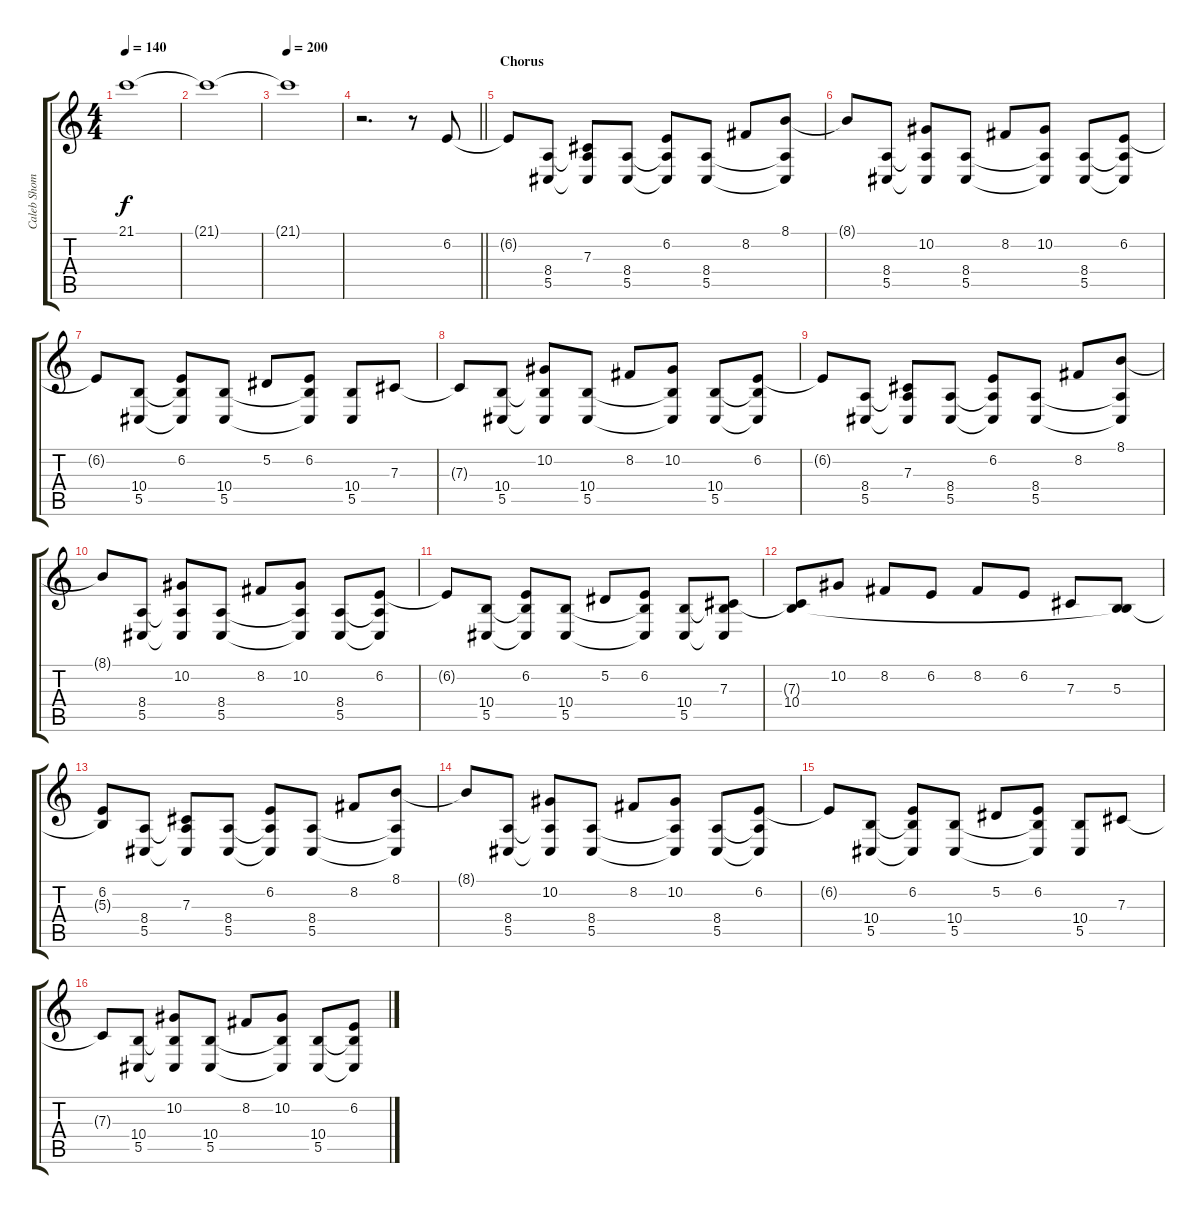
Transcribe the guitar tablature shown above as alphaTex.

\track ("Caleb Shomo" "Caleb Shom") {instrument pad3polysynth}
\staff {score tabs}
\tuning (Eb4 Bb3 Gb3 Db3 Ab2 Db2) {hide}
\ts (4 4)
\tempo 140
\clef g2
\ks c
21.1.1{dy f} |
21.1{t}.1 |
\tempo 190
\tempo 200
21.1{t}.1 |
\barLineRight lightlight
r.2{d} r.8 6.2.8{instrument lead2sawtooth} |
\section ("" "Chorus")
6.2{t}.8 (8.4 5.5).8 (7.3 8.4{t} 5.5{t}).8 (8.4 5.5).8 (6.2 8.4{t} 5.5{t}).8 (8.4 5.5).8 8.2.8 (8.1 8.4{t} 5.5{t}).8 |
8.1{t}.8 (8.4 5.5).8 (10.2 8.4{t} 5.5{t}).8 (8.4 5.5).8 8.2.8 (10.2 8.4{t} 5.5{t}).8 (8.4 5.5).8 (6.2 8.4{t} 5.5{t}).8 |
6.2{t}.8 (10.4 5.5).8 (6.2 10.4{t} 5.5{t}).8 (10.4 5.5).8 5.2.8 (6.2 10.4{t} 5.5{t}).8 (10.4 5.5).8 7.3.8 |
7.3{t}.8 (10.4 5.5).8 (10.2 10.4{t} 5.5{t}).8 (10.4 5.5).8 8.2.8 (10.2 10.4{t} 5.5{t}).8 (10.4 5.5).8 (6.2 10.4{t} 5.5{t}).8 |
6.2{t}.8 (8.4 5.5).8 (7.3 8.4{t} 5.5{t}).8 (8.4 5.5).8 (6.2 8.4{t} 5.5{t}).8 (8.4 5.5).8 8.2.8 (8.1 8.4{t} 5.5{t}).8 |
8.1{t}.8 (8.4 5.5).8 (10.2 8.4{t} 5.5{t}).8 (8.4 5.5).8 8.2.8 (10.2 8.4{t} 5.5{t}).8 (8.4 5.5).8 (6.2 8.4{t} 5.5{t}).8 |
6.2{t}.8 (10.4 5.5).8 (6.2 10.4{t} 5.5{t}).8 (10.4 5.5).8 5.2.8 (6.2 10.4{t} 5.5{t}).8 (10.4 5.5).8 (7.3 10.4{t} 5.5{t}).8 |
(7.3{t} 10.4).8 10.2.8 8.2.8 6.2.8 8.2.8 6.2.8 7.3.8 (5.3 10.4{t}).8 |
(6.2 5.3{t}).8 (8.4 5.5).8 (7.3 8.4{t} 5.5{t}).8 (8.4 5.5).8 (6.2 8.4{t} 5.5{t}).8 (8.4 5.5).8 8.2.8 (8.1 8.4{t} 5.5{t}).8 |
8.1{t}.8 (8.4 5.5).8 (10.2 8.4{t} 5.5{t}).8 (8.4 5.5).8 8.2.8 (10.2 8.4{t} 5.5{t}).8 (8.4 5.5).8 (6.2 8.4{t} 5.5{t}).8 |
6.2{t}.8 (10.4 5.5).8 (6.2 10.4{t} 5.5{t}).8 (10.4 5.5).8 5.2.8 (6.2 10.4{t} 5.5{t}).8 (10.4 5.5).8 7.3.8 |
7.3{t}.8 (10.4 5.5).8 (10.2 10.4{t} 5.5{t}).8 (10.4 5.5).8 8.2.8 (10.2 10.4{t} 5.5{t}).8 (10.4 5.5).8 (6.2 10.4{t} 5.5{t}).8
